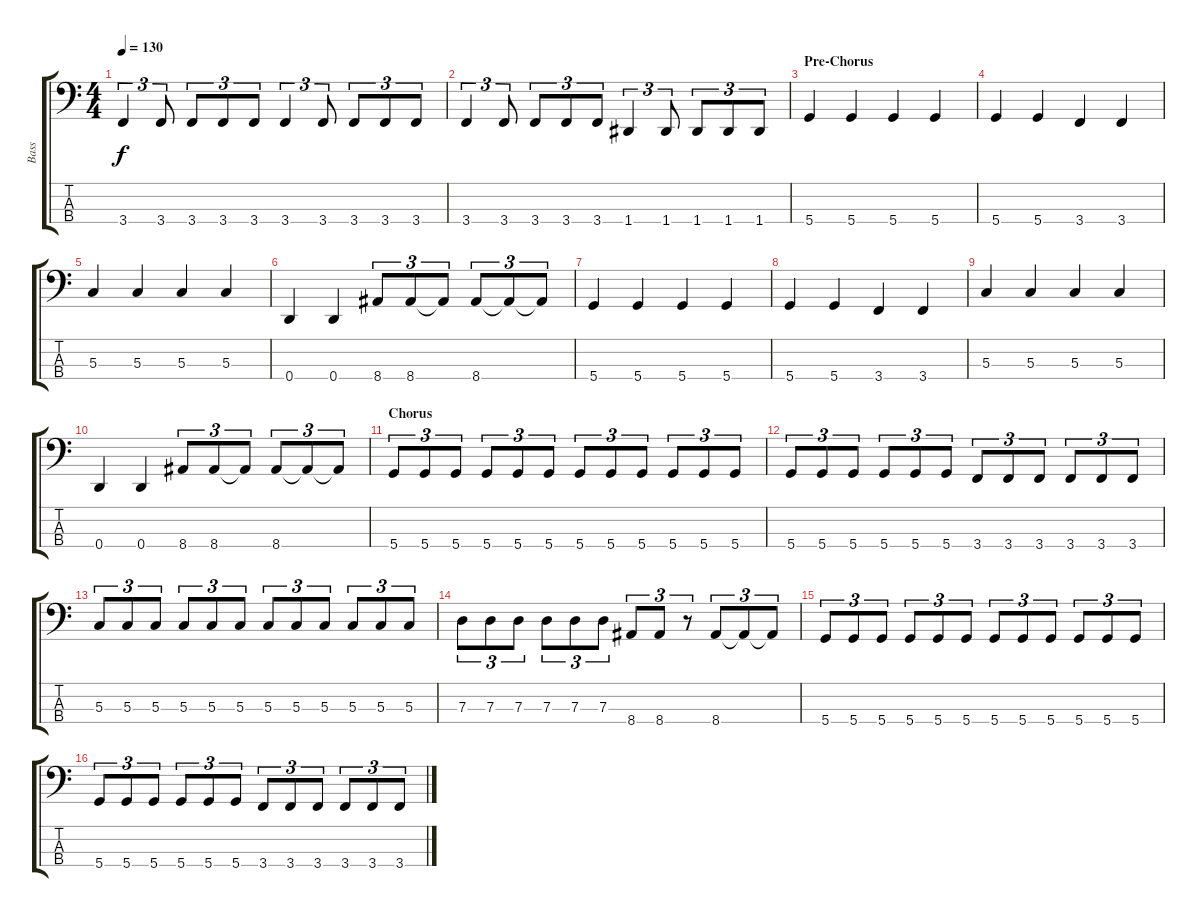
\track ("Bass" "Bass") {instrument electricbassfinger}
\staff {score tabs}
\tuning (F2 C2 G1 D1) {hide}
\ts (4 4)
\tempo 130
\clef f4
\ks c
3.4.4{tu (3 2) dy f} 3.4.8{tu (3 2)} 3.4.8{tu (3 2)} 3.4.8{tu (3 2)} 3.4.8{tu (3 2)} 3.4.4{tu (3 2)} 3.4.8{tu (3 2)} 3.4.8{tu (3 2)} 3.4.8{tu (3 2)} 3.4.8{tu (3 2)} |
3.4.4{tu (3 2)} 3.4.8{tu (3 2)} 3.4.8{tu (3 2)} 3.4.8{tu (3 2)} 3.4.8{tu (3 2)} 1.4.4{tu (3 2)} 1.4.8{tu (3 2)} 1.4.8{tu (3 2)} 1.4.8{tu (3 2)} 1.4.8{tu (3 2)} |
\section ("" "Pre-Chorus")
5.4.4 5.4.4 5.4.4 5.4.4 |
5.4.4 5.4.4 3.4.4 3.4.4 |
5.3.4 5.3.4 5.3.4 5.3.4 |
0.4.4 0.4.4 8.4.8{tu (3 2)} 8.4.8{tu (3 2)} 8.4{t}.8{tu (3 2)} 8.4.8{tu (3 2)} 8.4{t}.8{tu (3 2)} 8.4{t}.8{tu (3 2)} |
5.4.4 5.4.4 5.4.4 5.4.4 |
5.4.4 5.4.4 3.4.4 3.4.4 |
5.3.4 5.3.4 5.3.4 5.3.4 |
0.4.4 0.4.4 8.4.8{tu (3 2)} 8.4.8{tu (3 2)} 8.4{t}.8{tu (3 2)} 8.4.8{tu (3 2)} 8.4{t}.8{tu (3 2)} 8.4{t}.8{tu (3 2)} |
\section ("" "Chorus")
5.4.8{tu (3 2)} 5.4.8{tu (3 2)} 5.4.8{tu (3 2)} 5.4.8{tu (3 2)} 5.4.8{tu (3 2)} 5.4.8{tu (3 2)} 5.4.8{tu (3 2)} 5.4.8{tu (3 2)} 5.4.8{tu (3 2)} 5.4.8{tu (3 2)} 5.4.8{tu (3 2)} 5.4.8{tu (3 2)} |
5.4.8{tu (3 2)} 5.4.8{tu (3 2)} 5.4.8{tu (3 2)} 5.4.8{tu (3 2)} 5.4.8{tu (3 2)} 5.4.8{tu (3 2)} 3.4.8{tu (3 2)} 3.4.8{tu (3 2)} 3.4.8{tu (3 2)} 3.4.8{tu (3 2)} 3.4.8{tu (3 2)} 3.4.8{tu (3 2)} |
5.3.8{tu (3 2)} 5.3.8{tu (3 2)} 5.3.8{tu (3 2)} 5.3.8{tu (3 2)} 5.3.8{tu (3 2)} 5.3.8{tu (3 2)} 5.3.8{tu (3 2)} 5.3.8{tu (3 2)} 5.3.8{tu (3 2)} 5.3.8{tu (3 2)} 5.3.8{tu (3 2)} 5.3.8{tu (3 2)} |
7.3.8{tu (3 2)} 7.3.8{tu (3 2)} 7.3.8{tu (3 2)} 7.3.8{tu (3 2)} 7.3.8{tu (3 2)} 7.3.8{tu (3 2)} 8.4.8{tu (3 2)} 8.4.8{tu (3 2)} r.8{tu (3 2)} 8.4.8{tu (3 2)} 8.4{t}.8{tu (3 2)} 8.4{t}.8{tu (3 2)} |
5.4.8{tu (3 2)} 5.4.8{tu (3 2)} 5.4.8{tu (3 2)} 5.4.8{tu (3 2)} 5.4.8{tu (3 2)} 5.4.8{tu (3 2)} 5.4.8{tu (3 2)} 5.4.8{tu (3 2)} 5.4.8{tu (3 2)} 5.4.8{tu (3 2)} 5.4.8{tu (3 2)} 5.4.8{tu (3 2)} |
5.4.8{tu (3 2)} 5.4.8{tu (3 2)} 5.4.8{tu (3 2)} 5.4.8{tu (3 2)} 5.4.8{tu (3 2)} 5.4.8{tu (3 2)} 3.4.8{tu (3 2)} 3.4.8{tu (3 2)} 3.4.8{tu (3 2)} 3.4.8{tu (3 2)} 3.4.8{tu (3 2)} 3.4.8{tu (3 2)}
